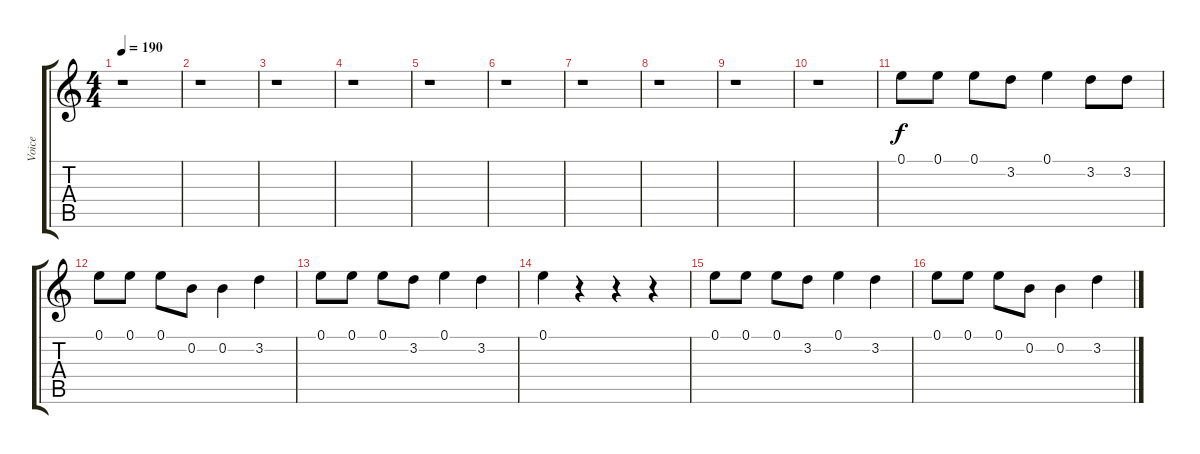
\track ("Voice" "Voice") {instrument overdrivenguitar}
\staff {score tabs}
\tuning (E4 B3 G3 D3 A2 E2) {hide}
\ts (4 4)
\tempo 190
\clef g2
\ks c
r.1{dy f} |
r.1 |
r.1 |
r.1 |
r.1 |
r.1 |
r.1 |
r.1 |
r.1 |
r.1 |
0.1.8 0.1.8 0.1.8 3.2.8 0.1.4 3.2.8 3.2.8 |
0.1.8 0.1.8 0.1.8 0.2.8 0.2.4 3.2.4 |
0.1.8 0.1.8 0.1.8 3.2.8 0.1.4 3.2.4 |
0.1.4 r.4 r.4 r.4 |
0.1.8 0.1.8 0.1.8 3.2.8 0.1.4 3.2.4 |
0.1.8 0.1.8 0.1.8 0.2.8 0.2.4 3.2.4
